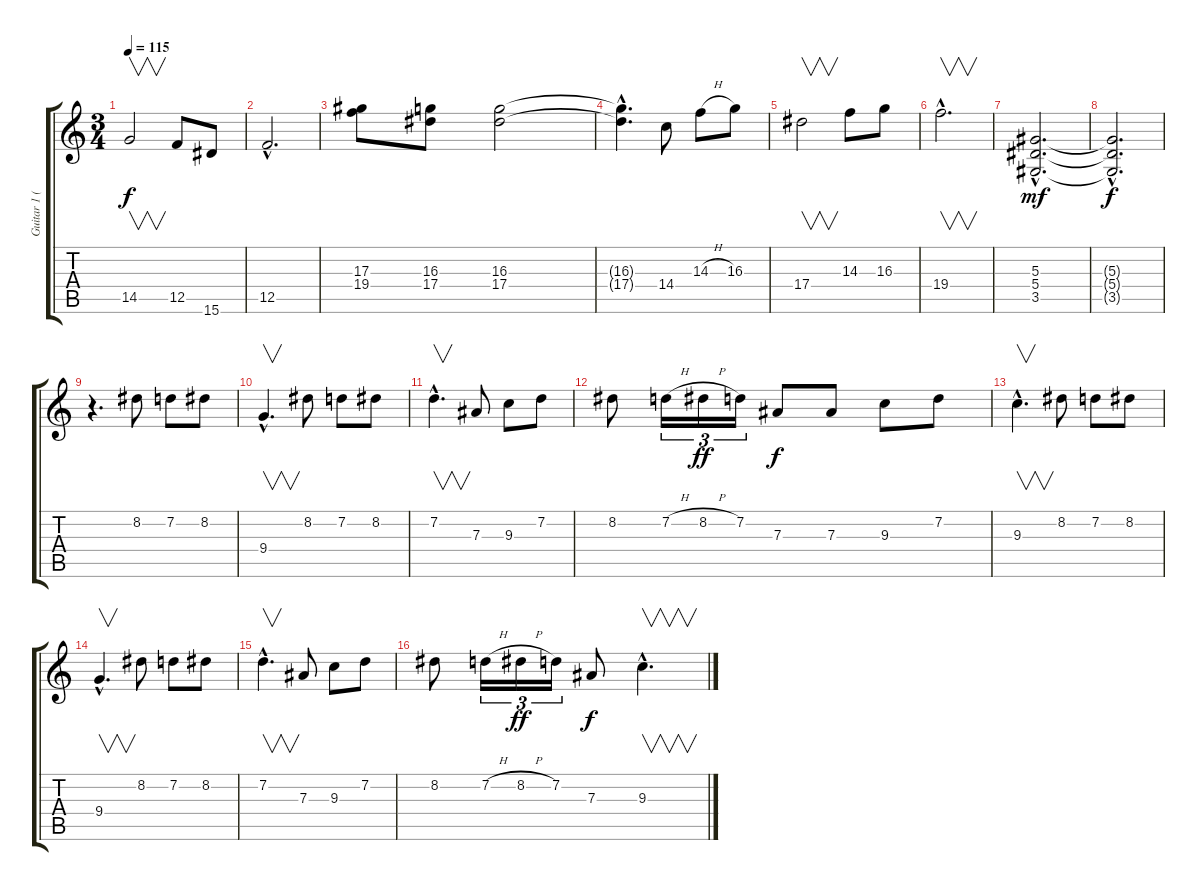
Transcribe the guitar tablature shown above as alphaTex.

\track ("Guitar 1 (Lead)" "Guitar 1 (") {instrument distortionguitar}
\staff {score tabs}
\tuning (C4 G3 Eb3 Bb2 F2 C2) {hide}
\ts (3 4)
\tempo 115
\clef g2
\ks c
14.5.2{v dy f} 12.5.8 15.6.8 |
12.5{hac}.2{d} |
(17.3 19.4).8 (16.3 17.4).8 (16.3 17.4).2 |
(16.3{hac t} 17.4{hac t}).4{d} 14.4.8 14.3{h}.8 16.3.8 |
17.4.2{v} 14.3.8 16.3.8 |
19.4{hac}.2{v d} |
(5.3{hac} 5.4{hac} 3.5{hac}).2{d dy mf balance 2 instrument distortionguitar} |
(5.3{hac t} 5.4{hac t} 3.5{hac t}).2{d dy f} |
r.4{d balance 5 instrument distortionguitar} 8.2.8 7.2.8 8.2.8 |
9.4{hac}.4{v d} 8.2.8 7.2.8 8.2.8 |
7.2{hac}.4{v d} 7.3.8 9.3.8 7.2.8 |
8.2.8 7.2{h}.16{tu (3 2)} 8.2{h}.16{tu (3 2) dy ff} 7.2.16{tu (3 2)} 7.3.8{dy f} 7.3.8 9.3.8 7.2.8 |
9.3{hac}.4{v d} 8.2.8 7.2.8 8.2.8 |
9.4{hac}.4{v d} 8.2.8 7.2.8 8.2.8 |
7.2{hac}.4{v d} 7.3.8 9.3.8 7.2.8 |
8.2.8 7.2{h}.16{tu (3 2)} 8.2{h}.16{tu (3 2) dy ff} 7.2.16{tu (3 2)} 7.3.8{dy f} 9.3{hac}.4{v d}
